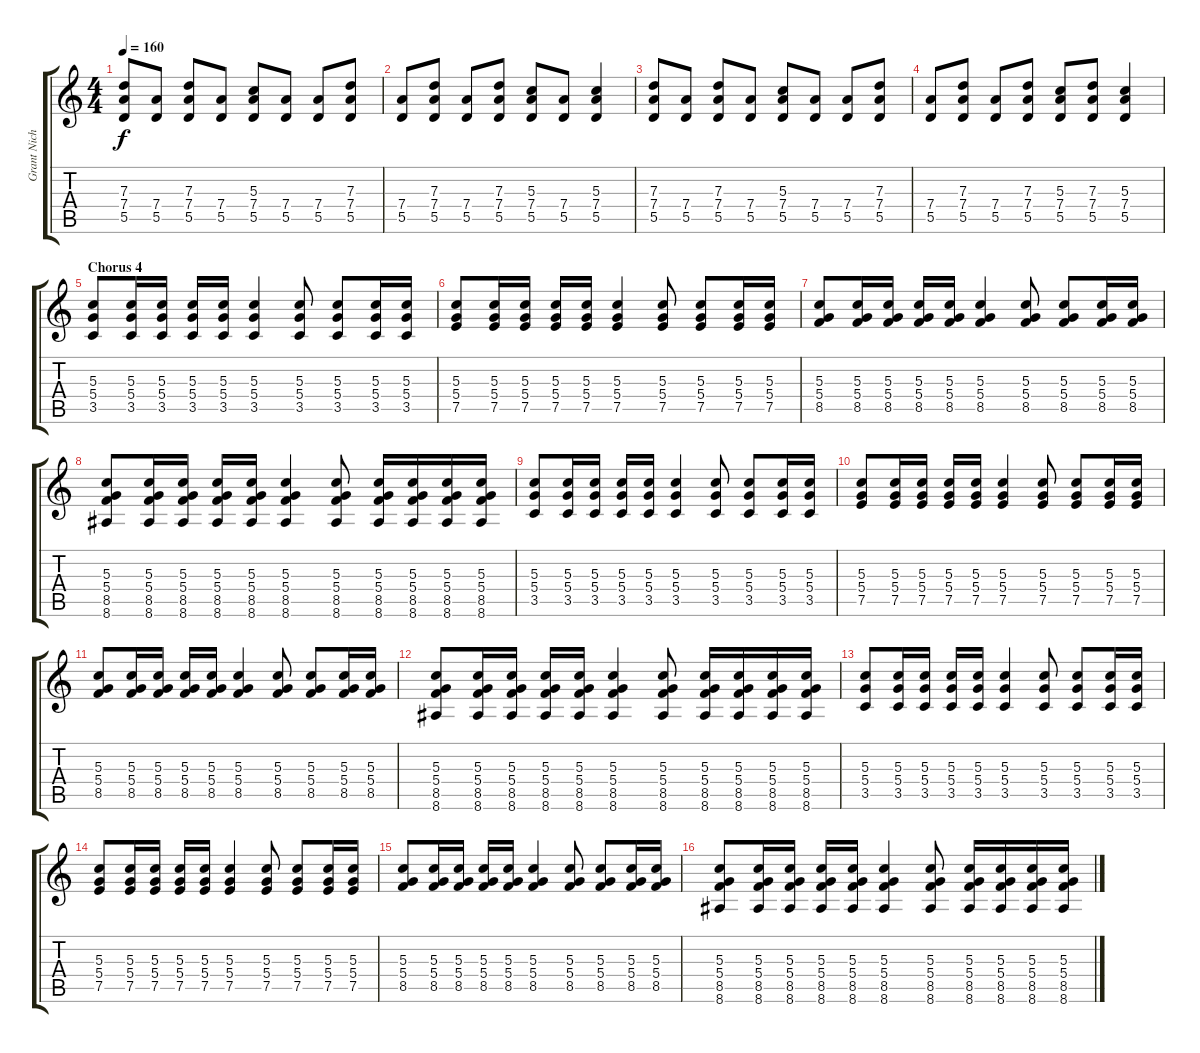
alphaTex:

\track ("Grant Nicholas (Guitar)" "Grant Nich") {instrument distortionguitar}
\staff {score tabs}
\tuning (E4 B3 G3 D3 A2 D2) {hide}
\ts (4 4)
\tempo 160
\clef g2
\ks c
(7.3 7.4 5.5).8{dy f} (7.4 5.5).8 (7.3 7.4 5.5).8 (7.4 5.5).8 (5.3 7.4 5.5).8 (7.4 5.5).8 (7.4 5.5).8 (7.3 7.4 5.5).8 |
(7.4 5.5).8 (7.3 7.4 5.5).8 (7.4 5.5).8 (7.3 7.4 5.5).8 (5.3 7.4 5.5).8 (7.4 5.5).8 (5.3 7.4 5.5).4 |
(7.3 7.4 5.5).8 (7.4 5.5).8 (7.3 7.4 5.5).8 (7.4 5.5).8 (5.3 7.4 5.5).8 (7.4 5.5).8 (7.4 5.5).8 (7.3 7.4 5.5).8 |
(7.4 5.5).8 (7.3 7.4 5.5).8 (7.4 5.5).8 (7.3 7.4 5.5).8 (5.3 7.4 5.5).8 (7.3 7.4 5.5).8 (5.3 7.4 5.5).4 |
\section ("" "Chorus 4")
(5.3 5.4 3.5).8 (5.3 5.4 3.5).16 (5.3 5.4 3.5).16 (5.3 5.4 3.5).16 (5.3 5.4 3.5).16 (5.3 5.4 3.5).4 (5.3 5.4 3.5).8 (5.3 5.4 3.5).8 (5.3 5.4 3.5).16 (5.3 5.4 3.5).16 |
(5.3 5.4 7.5).8 (5.3 5.4 7.5).16 (5.3 5.4 7.5).16 (5.3 5.4 7.5).16 (5.3 5.4 7.5).16 (5.3 5.4 7.5).4 (5.3 5.4 7.5).8 (5.3 5.4 7.5).8 (5.3 5.4 7.5).16 (5.3 5.4 7.5).16 |
(5.3 5.4 8.5).8 (5.3 5.4 8.5).16 (5.3 5.4 8.5).16 (5.3 5.4 8.5).16 (5.3 5.4 8.5).16 (5.3 5.4 8.5).4 (5.3 5.4 8.5).8 (5.3 5.4 8.5).8 (5.3 5.4 8.5).16 (5.3 5.4 8.5).16 |
(5.3 5.4 8.5 8.6).8 (5.3 5.4 8.5 8.6).16 (5.3 5.4 8.5 8.6).16 (5.3 5.4 8.5 8.6).16 (5.3 5.4 8.5 8.6).16 (5.3 5.4 8.5 8.6).4 (5.3 5.4 8.5 8.6).8 (5.3 5.4 8.5 8.6).16 (5.3 5.4 8.5 8.6).16 (5.3 5.4 8.5 8.6).16 (5.3 5.4 8.5 8.6).16 |
(5.3 5.4 3.5).8 (5.3 5.4 3.5).16 (5.3 5.4 3.5).16 (5.3 5.4 3.5).16 (5.3 5.4 3.5).16 (5.3 5.4 3.5).4 (5.3 5.4 3.5).8 (5.3 5.4 3.5).8 (5.3 5.4 3.5).16 (5.3 5.4 3.5).16 |
(5.3 5.4 7.5).8 (5.3 5.4 7.5).16 (5.3 5.4 7.5).16 (5.3 5.4 7.5).16 (5.3 5.4 7.5).16 (5.3 5.4 7.5).4 (5.3 5.4 7.5).8 (5.3 5.4 7.5).8 (5.3 5.4 7.5).16 (5.3 5.4 7.5).16 |
(5.3 5.4 8.5).8 (5.3 5.4 8.5).16 (5.3 5.4 8.5).16 (5.3 5.4 8.5).16 (5.3 5.4 8.5).16 (5.3 5.4 8.5).4 (5.3 5.4 8.5).8 (5.3 5.4 8.5).8 (5.3 5.4 8.5).16 (5.3 5.4 8.5).16 |
(5.3 5.4 8.5 8.6).8 (5.3 5.4 8.5 8.6).16 (5.3 5.4 8.5 8.6).16 (5.3 5.4 8.5 8.6).16 (5.3 5.4 8.5 8.6).16 (5.3 5.4 8.5 8.6).4 (5.3 5.4 8.5 8.6).8 (5.3 5.4 8.5 8.6).16 (5.3 5.4 8.5 8.6).16 (5.3 5.4 8.5 8.6).16 (5.3 5.4 8.5 8.6).16 |
(5.3 5.4 3.5).8 (5.3 5.4 3.5).16 (5.3 5.4 3.5).16 (5.3 5.4 3.5).16 (5.3 5.4 3.5).16 (5.3 5.4 3.5).4 (5.3 5.4 3.5).8 (5.3 5.4 3.5).8 (5.3 5.4 3.5).16 (5.3 5.4 3.5).16 |
(5.3 5.4 7.5).8 (5.3 5.4 7.5).16 (5.3 5.4 7.5).16 (5.3 5.4 7.5).16 (5.3 5.4 7.5).16 (5.3 5.4 7.5).4 (5.3 5.4 7.5).8 (5.3 5.4 7.5).8 (5.3 5.4 7.5).16 (5.3 5.4 7.5).16 |
(5.3 5.4 8.5).8 (5.3 5.4 8.5).16 (5.3 5.4 8.5).16 (5.3 5.4 8.5).16 (5.3 5.4 8.5).16 (5.3 5.4 8.5).4 (5.3 5.4 8.5).8 (5.3 5.4 8.5).8 (5.3 5.4 8.5).16 (5.3 5.4 8.5).16 |
(5.3 5.4 8.5 8.6).8 (5.3 5.4 8.5 8.6).16 (5.3 5.4 8.5 8.6).16 (5.3 5.4 8.5 8.6).16 (5.3 5.4 8.5 8.6).16 (5.3 5.4 8.5 8.6).4 (5.3 5.4 8.5 8.6).8 (5.3 5.4 8.5 8.6).16 (5.3 5.4 8.5 8.6).16 (5.3 5.4 8.5 8.6).16 (5.3 5.4 8.5 8.6).16
